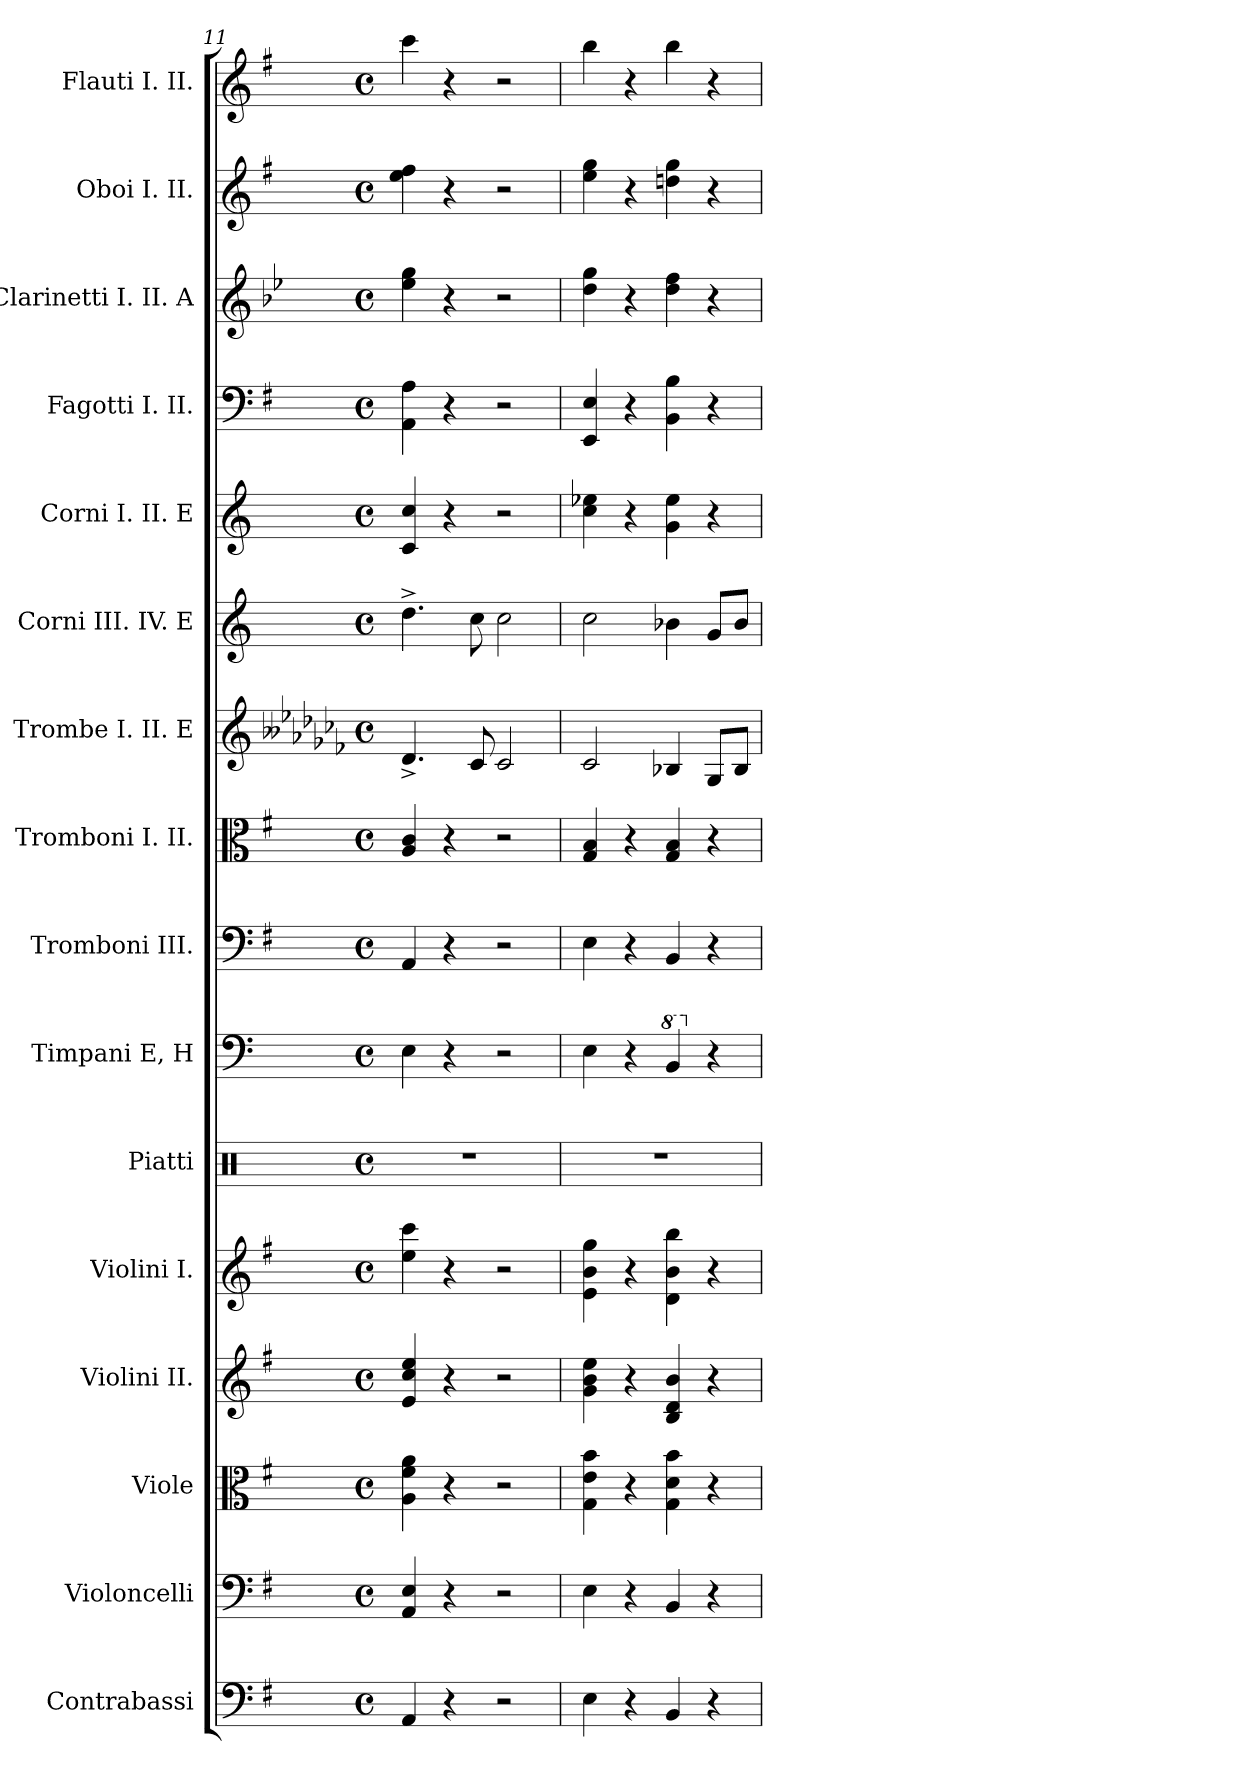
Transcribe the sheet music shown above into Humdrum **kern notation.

**kern	**kern	**kern	**kern	**kern	**kern	**kern	**kern	**kern	**kern	**kern	**kern	**kern	**kern	**kern	**kern
*part16	*part15	*part14	*part13	*part12	*part11	*part10	*part9	*part8	*part7	*part6	*part5	*part4	*part3	*part2	*part1
*staff16	*staff15	*staff14	*staff13	*staff12	*staff11	*staff10	*staff9	*staff8	*staff7	*staff6	*staff5	*staff4	*staff3	*staff2	*staff1
*I"Contrabassi	*I"Violoncelli	*I"Viole	*I"Violini II.	*I"Violini I.	*I"Piatti	*I"Timpani E, H	*I"Tromboni III.	*I"Tromboni I. II.	*I"Trombe I. II. E	*I"Corni III. IV. E	*I"Corni I. II. E	*I"Fagotti I. II.	*I"Clarinetti I. II. A	*I"Oboi I. II.	*I"Flauti I. II.
*I'Cb.	*I'Vcl.	*I'Vle	*I'Viol. II.	*I'Viol. I.	*I'Piatti	*I'Timp.	*I'Trbni. III.	*I'Trbni. I. II.	*I'Trbe. I. II.	*I'Cor. III. IV. E	*I'Cor. I. II. E	*I'Fag. I. II.	*I'Cl. I. II.	*I'Ob. I. II.	*I'Fl. I. II.
*clefF4	*clefF4	*clefC3	*clefG2	*clefG2	*clefX	*clefF4	*clefF4	*clefC3	*clefG2	*clefG2	*clefG2	*clefF4	*clefG2	*clefG2	*clefG2
*ITrd7c12	*	*	*	*	*	*	*	*	*ITrd-3c-4	*ITrd5c8	*ITrd5c8	*	*ITrd2c3	*	*
*k[f#]	*k[f#]	*k[f#]	*k[f#]	*k[f#]	*k[]	*k[]	*k[f#]	*k[f#]	*k[b--e-a-d-g-c-f-]	*k[f#c#g#d#]	*k[f#c#g#d#]	*k[f#]	*k[f#]	*k[f#]	*k[f#]
*M4/4	*M4/4	*M4/4	*M4/4	*M4/4	*M4/4	*M4/4	*M4/4	*M4/4	*M4/4	*M4/4	*M4/4	*M4/4	*M4/4	*M4/4	*M4/4
*met(c)	*met(c)	*met(c)	*met(c)	*met(c)	*met(c)	*met(c)	*met(c)	*met(c)	*met(c)	*met(c)	*met(c)	*met(c)	*met(c)	*met(c)	*met(c)
=11	=11	=11	=11	=11	=11	=11	=11	=11	=11	=11	=11	=11	=11	=11	=11
4AAA/	4AA/ 4E/	4A\ 4f#\ 4a\	4e/ 4cc/ 4ee/	4ee\ 4ccc\	1r	4E\	4AA/	4A/ 4c/	4.g-^/	4.f#^\	4E/ 4e/	4AA\ 4A\	4cc\ 4ee\	4ee\ 4ff#\	4ccc\
4r	4r	4r	4r	4r	.	4r	4r	4r	.	.	4r	4r	4r	4r	4r
.	.	.	.	.	.	.	.	.	8f-/	8e\	.	.	.	.	.
2r	2r	2r	2r	2r	.	2r	2r	2r	2f-/	2e\	2r	2r	2r	2r	2r
=12	=12	=12	=12	=12	=12	=12	=12	=12	=12	=12	=12	=12	=12	=12	=12
4EE\	4E\	4G\ 4e\ 4b\	4g\ 4b\ 4ee\	4e\ 4b\ 4gg\	1r	4E\	4E\	4G/ 4B/	2f-/	2e\	4e\ 4gn\	4EE/ 4E/	4b\ 4ee\	4ee\ 4gg\	4bb\
4r	4r	4r	4r	4r	.	4r	4r	4r	.	.	4r	4r	4r	4r	4r
*	*	*	*	*	*	*8va	*	*	*	*	*	*	*	*	*
4BBB/	4BB/	4G\ 4d\ 4b\	4B/ 4d/ 4b/	4d\ 4b\ 4bb\	.	4B/	4BB/	4G/ 4B/	4e--X/	4dn\	4B\ 4g\	4BB\ 4B\	4b\ 4dd\	4ddn\ 4gg\	4bb\
*	*	*	*	*	*	*X8va	*	*	*	*	*	*	*	*	*
4r	4r	4r	4r	4r	.	4r	4r	4r	8c-/L	8B/L	4r	4r	4r	4r	4r
.	.	.	.	.	.	.	.	.	8e--/J	8d/J	.	.	.	.	.
=	=	=	=	=	=	=	=	=	=	=	=	=	=	=	=
*-	*-	*-	*-	*-	*-	*-	*-	*-	*-	*-	*-	*-	*-	*-	*-
